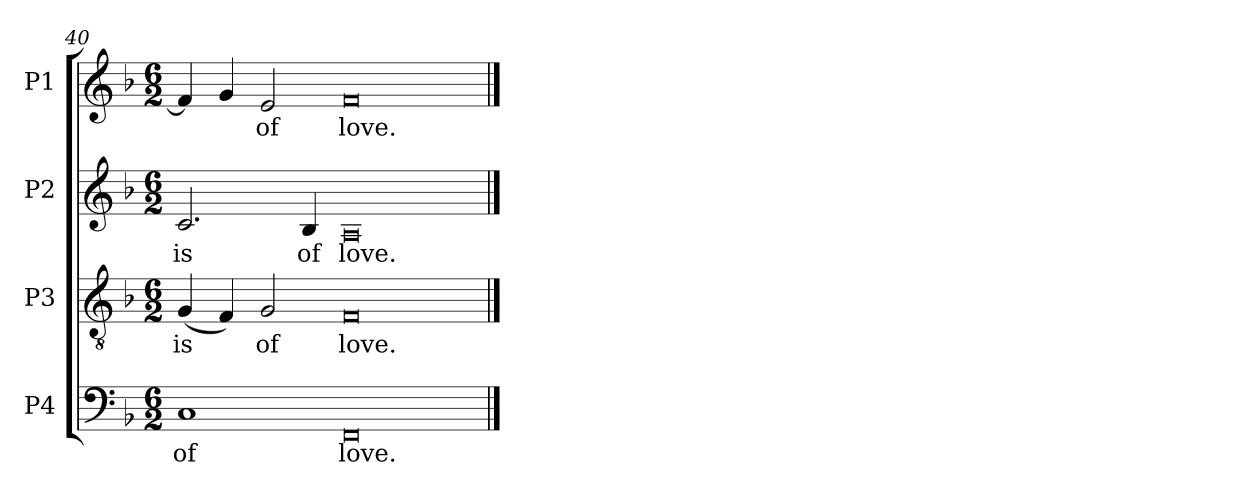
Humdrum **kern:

**kern	**text	**kern	**text	**kern	**text	**kern	**text
*part4	*part4	*part3	*part3	*part2	*part2	*part1	*part1
*staff4	*staff4	*staff3	*staff3	*staff2	*staff2	*staff1	*staff1
*I"P4	*	*I"P3	*	*I"P2	*	*I"P1	*
*clefF4	*	*clefGv2	*	*clefG2	*	*clefG2	*
*	*	*ITrd7c12	*	*	*	*	*
*k[b-]	*	*k[b-]	*	*k[b-]	*	*k[b-]	*
*F:	*	*F:	*	*F:	*	*F:	*
*M6/2	*	*M6/2	*	*M6/2	*	*M6/2	*
=40	=40	=40	=40	=40	=40	=40	=40
!	!LO:LY:b:color=#000000	!	!	!	!	!	!
!	!	!	!LO:LY:b:color=#000000	!	!	!	!
!	!	!	!	!	!LO:LY:b:color=#000000	!	!
1Ci	of	(4GGi/	is	2.ci/	is	4fi/]	.
.	.	4FFi/)	.	.	.	4gi/	.
!	!	!	!LO:LY:b:color=#000000	!	!	!	!
!	!	!	!	!	!	!	!LO:LY:b:color=#000000
.	.	2GGi/	of	.	.	2ei/	of
!	!	!	!	!	!LO:LY:b:color=#000000	!	!
.	.	.	.	4B-i/	of	.	.
!	!LO:LY:b:color=#000000	!	!	!	!	!	!
!	!	!	!LO:LY:b:color=#000000	!	!	!	!
!	!	!	!	!	!LO:LY:b:color=#000000	!	!
!	!	!	!	!	!	!	!LO:LY:b:color=#000000
0FFi	love.	0FFi	love.	0Ai	love.	0fi	love.
==	==	==	==	==	==	==	==
*-	*-	*-	*-	*-	*-	*-	*-
